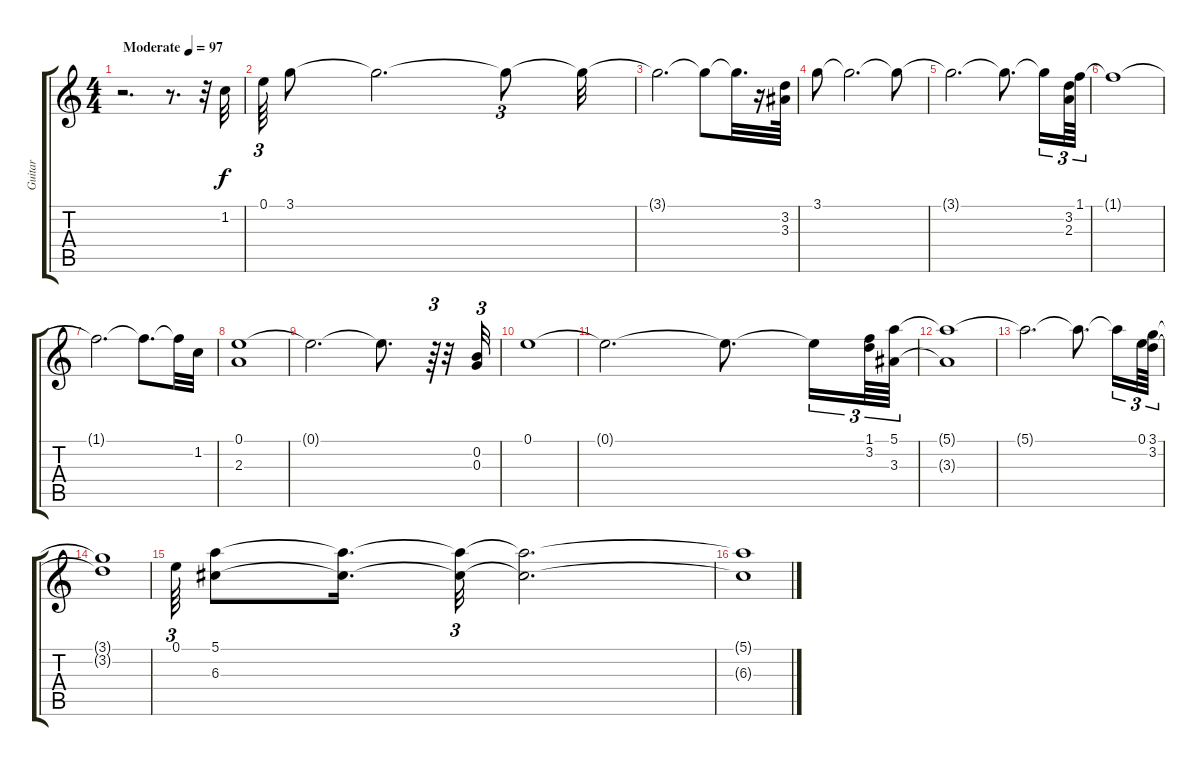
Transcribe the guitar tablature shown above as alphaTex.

\track ("Guitar" "Guitar") {instrument electricguitarclean}
\staff {score tabs}
\tuning (E4 B3 G3 D3 A2 E2) {hide}
\ts (4 4)
\tempo (97 "Moderate")
\clef g2
\ks c
r.2{d dy f instrument electricguitarclean} r.8{d} r.32 1.2.32 |
0.1.64{tu (3 2)} 3.1.8 3.1{t}.2{d} 3.1{t}.8{tu (3 2)} 3.1{t}.32 |
3.1{t}.2{d} 3.1{t}.8 3.1{t}.32{d} r.16 (3.2 3.3).64 |
3.1.8 3.1{t}.2{d} 3.1{t}.8 |
3.1{t}.2{d} 3.1{t}.8{d} 3.1{t}.16{tu (3 2)} (3.2 2.3).64{tu (3 2)} 1.1.64{tu (3 2)} |
1.1{t}.1 |
1.1{t}.2{d} 1.1{t}.8{d} 1.1{t}.32 1.2.32 |
(0.1 2.3).1 |
0.1{t}.2{d} 0.1{t}.8{d} r.64{tu (3 2)} r.32 (0.2 0.3).32{tu (3 2)} |
0.1.1 |
0.1{t}.2{d} 0.1{t}.8{d} 0.1{t}.16{tu (3 2)} (1.1 3.2).64{tu (3 2)} (5.1 3.3).64{tu (3 2)} |
(5.1{t} 3.3{t}).1 |
5.1{t}.2{d} 5.1{t}.8{d} 5.1{t}.16{tu (3 2)} 0.1.64{tu (3 2)} (3.1 3.2).64{tu (3 2)} |
(3.1{t} 3.2{t}).1 |
0.1.64{tu (3 2)} (5.1 6.3).8 (5.1{t} 6.3{t}).16{d} (5.1{t} 6.3{t}).32{tu (3 2)} (5.1{t} 6.3{t}).2{d} |
(5.1{t} 6.3{t}).1
